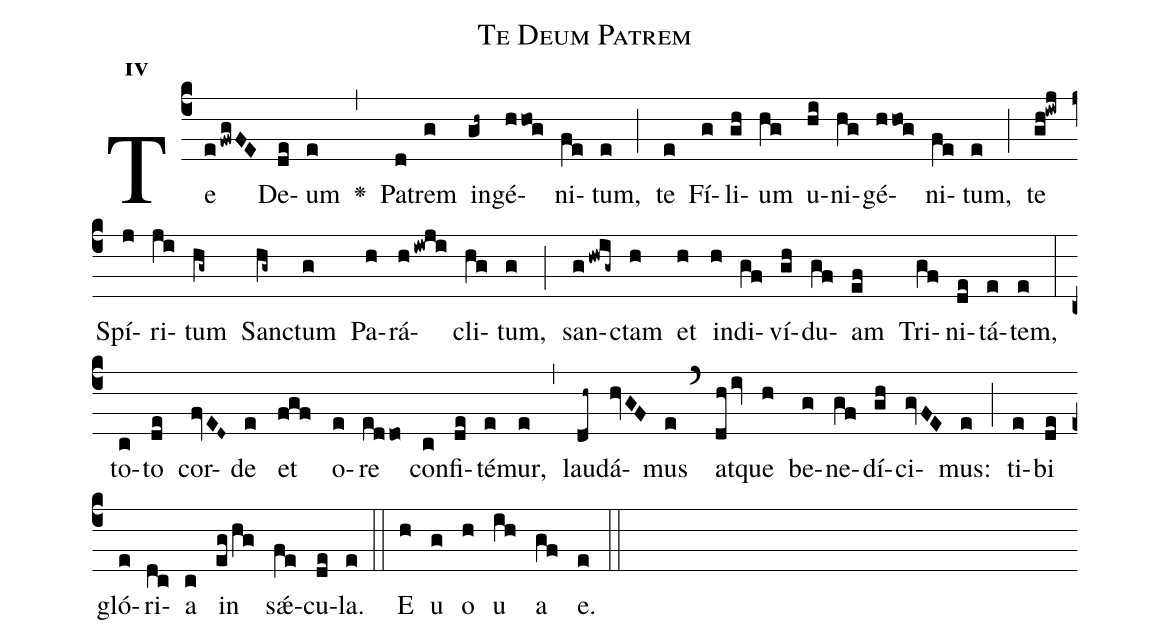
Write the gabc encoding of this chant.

name:Te Deum Patrem;
office-part:Antiphona;
mode:4;
%%
initial-style: 1;
name: Te Deum Patrem;
book: Antiphonae & Responsoria/Tomus IV, p. 177;
occasion: Sanctissimae Trinitatis;
office-part: Vesperae II Ant E;
user-notes: ;
commentary: ;
annotation: 4e;
centering-scheme: english;
fontsize: 12;
font: OFLSortsMillGoudy;
height: 11;
width: 4.5;
%%
(c4)Te(efwgFE) De(de)um(e) <v>\greheightstar</v>(,) Pa(d)trem(g) in(gh~)gé(hhog)ni(fe)tum,(e) (;) te(e) Fí(g)li(gh)um(hg) u(hi)ni(hg)gé(hhog)ni(fe)tum,(e) (;) te(gh!iwj) Spí(j)ri(ji)tum(hg~) San(hg~)ctum(g) Pa(h)rá(hiwji)cli(hg)tum,(g) (;) san(ghwig~)ctam(h) et(h) in(h)di(gf)ví(gh)du(gf)am(ef) Tri(gf)ni(de)tá(e)tem,(e) (:) to(c)to(de) cor(fvED~)de(e) et(fgf) o(e)re(eddo) con(c)fi(de)té(e)mur,(e) (,) lau(dh~)dá(hvGF)mus(e) (`) at(dhiv)que(h) be(g)ne(gf)dí(gh)ci(gvFE)mus:(e) (;) ti(e)bi(de) gló(e)ri(dc)a(c) in(eg/hg) sǽ(fe)cu(de)la.(e) (::)
E(h) u(g) o(h) u(ih) a(gf) e.(e) (::)
